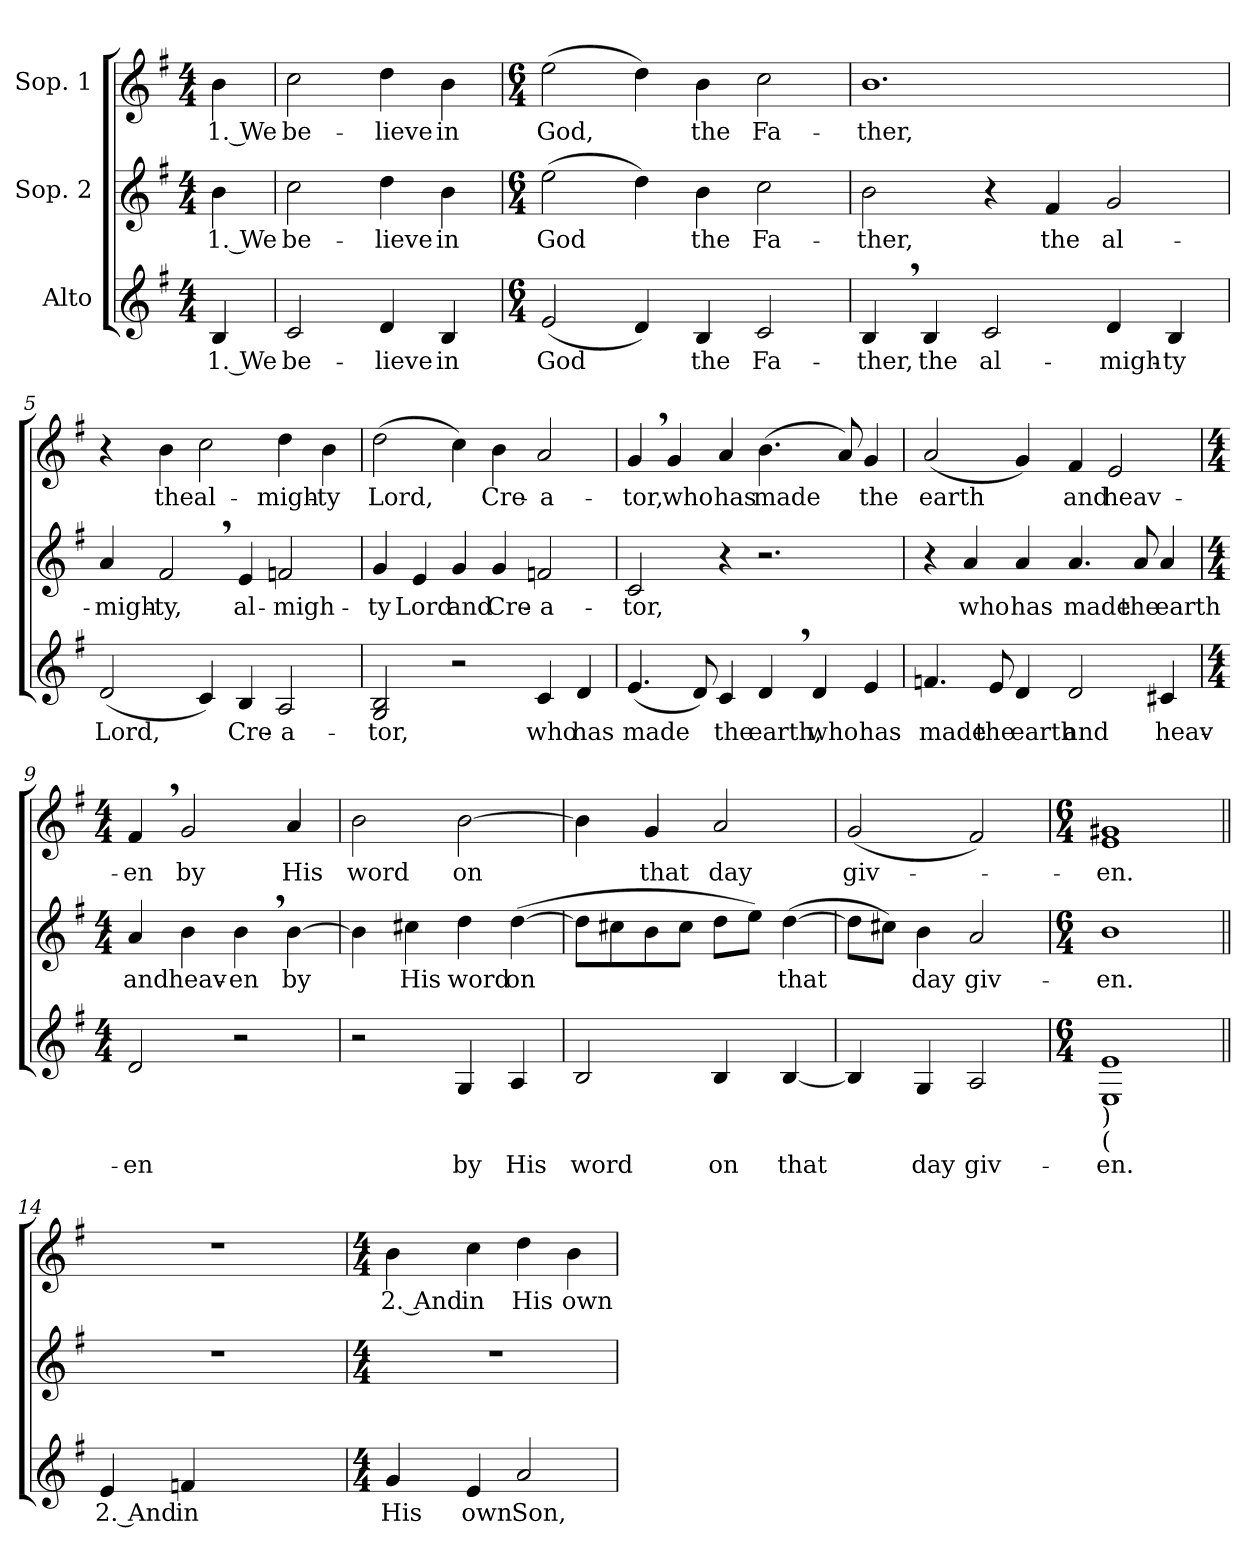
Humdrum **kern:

**kern	**text	**kern	**text	**kern	**text
*part3	*part3	*part2	*part2	*part1	*part1
*staff3	*staff3	*staff2	*staff2	*staff1	*staff1
*I"Alto	*	*I"Sop. 2	*	*I"Sop. 1	*
*clefG2	*	*clefG2	*	*clefG2	*
*k[f#]	*	*k[f#]	*	*k[f#]	*
*e:	*	*e:	*	*e:	*
*M4/4	*	*M4/4	*	*M4/4	*
=1	=1	=1	=1	=1	=1
!	!LO:LY:b	!	!LO:LY:b	!	!LO:LY:b
4B/	1. We	4b\	1. We	4b\	1. We
=2	=2	=2	=2	=2	=2
!	!LO:LY:b	!	!LO:LY:b	!	!LO:LY:b
2c/	be-	2cc\	be-	2cc\	be-
!	!LO:LY:b	!	!LO:LY:b	!	!LO:LY:b
4d/	-lieve	4dd\	-lieve	4dd\	-lieve
!	!LO:LY:b	!	!LO:LY:b	!	!LO:LY:b
4B/	in	4b\	in	4b\	in
=3	=3	=3	=3	=3	=3
*M6/4	*	*M6/4	*	*M6/4	*
!	!LO:LY:b	!	!LO:LY:b	!	!LO:LY:b
(<2e/	God	(>2ee\	God	(>2ee\	God,
4d/)	.	4dd\)	.	4dd\)	.
!	!LO:LY:b	!	!LO:LY:b	!	!LO:LY:b
4B/	the	4b\	the	4b\	the
!	!LO:LY:b	!	!LO:LY:b	!	!LO:LY:b
2c/	Fa-	2cc\	Fa-	2cc\	Fa-
=4	=4	=4	=4	=4	=4
!	!LO:LY:b	!	!LO:LY:b	!	!LO:LY:b
4B,>/	-ther,	2b\	-ther,	1.b	-ther,
!	!LO:LY:b	!	!	!	!
4B/	the	.	.	.	.
!	!LO:LY:b	!	!	!	!
2c/	al-	4r	.	.	.
!	!	!	!LO:LY:b	!	!
.	.	4f#/	the	.	.
!	!LO:LY:b	!	!LO:LY:b	!	!
4d/	-migh-	2g/	al-	.	.
!	!LO:LY:b	!	!	!	!
4B/	-ty	.	.	.	.
=5	=5	=5	=5	=5	=5
!	!LO:LY:b	!	!LO:LY:b	!	!
(<2d/	Lord,	4a/	-migh-	4r	.
!	!	!	!LO:LY:b	!	!LO:LY:b
.	.	2f#,>/	-ty,	4b\	the
!	!	!	!	!	!LO:LY:b
4c/)	.	.	.	2cc\	al-
!	!LO:LY:b	!	!LO:LY:b	!	!
4B/	Cre-	4e/	al-	.	.
!	!LO:LY:b	!	!LO:LY:b	!	!LO:LY:b
2A/	-a-	2fn/	-migh-	4dd\	-migh-
!	!	!	!	!	!LO:LY:b
.	.	.	.	4b\	-ty
!!LO:LB:g=z
=6	=6	=6	=6	=6	=6
!	!LO:LY:b	!	!LO:LY:b	!	!LO:LY:b
2G/ 2B/	-tor,	4g/	-ty	(>2dd\	Lord,
!	!	!	!LO:LY:b	!	!
.	.	4e/	Lord	.	.
!	!	!	!LO:LY:b	!	!
2r	.	4g/	and	4cc\)	.
!	!	!	!LO:LY:b	!	!LO:LY:b
.	.	4g/	Cre-	4b\	Cre-
!	!LO:LY:b	!	!LO:LY:b	!	!LO:LY:b
4c/	who	2fn/	-a-	2a/	-a-
!	!LO:LY:b	!	!	!	!
4d/	has	.	.	.	.
=7	=7	=7	=7	=7	=7
!	!LO:LY:b	!	!LO:LY:b	!	!LO:LY:b
(<4.e/	made	2c/	-tor,	4g,>/	-tor,
!	!	!	!	!	!LO:LY:b
.	.	.	.	4g/	who
8d/)	.	.	.	.	.
!	!LO:LY:b	!	!	!	!LO:LY:b
4c/	the	4r	.	4a/	has
!	!LO:LY:b	!	!	!	!LO:LY:b
4d,>/	earth,	2.r	.	(>4.b\	made
!	!LO:LY:b	!	!	!	!
4d/	who	.	.	.	.
.	.	.	.	8a/)	.
!	!LO:LY:b	!	!	!	!LO:LY:b
4e/	has	.	.	4g/	the
=8	=8	=8	=8	=8	=8
!	!LO:LY:b	!	!	!	!LO:LY:b
4.fn/	made	4r	.	(<2a/	earth
!	!	!	!LO:LY:b	!	!
.	.	4a/	who	.	.
!	!LO:LY:b	!	!	!	!
8e/	the	.	.	.	.
!	!LO:LY:b	!	!LO:LY:b	!	!
4d/	earth	4a/	has	4g/)	.
!	!LO:LY:b	!	!LO:LY:b	!	!LO:LY:b
2d/	and	4.a/	made	4f#/	and
!	!	!	!	!	!LO:LY:b
.	.	.	.	2e/	heav-
!	!	!	!LO:LY:b	!	!
.	.	8a/	the	.	.
!	!LO:LY:b	!	!LO:LY:b	!	!
4c#X/	heav-	4a/	earth	.	.
!!LO:LB:g=z
=9	=9	=9	=9	=9	=9
*M4/4	*	*M4/4	*	*M4/4	*
!	!LO:LY:b	!	!LO:LY:b	!	!LO:LY:b
2d/	-en	4a/	and	4f#,>/	-en
!	!	!	!LO:LY:b	!	!LO:LY:b
.	.	4b\	heav-	2g/	by
!	!	!	!LO:LY:b	!	!
2r	.	4b,>\	-en	.	.
!	!	!	!LO:LY:b	!	!LO:LY:b
.	.	[4b\	by	4a/	His
=10	=10	=10	=10	=10	=10
!	!	!	!	!	!LO:LY:b
2r	.	4b\]	.	2b\	word
!	!	!	!LO:LY:b	!	!
.	.	4cc#X\	His	.	.
!	!LO:LY:b	!	!LO:LY:b	!	!LO:LY:b
4G/	by	4dd\	word	[2b\	on
!	!LO:LY:b	!	!LO:LY:b	!	!
4A/	His	(>[4dd\	on	.	.
=11	=11	=11	=11	=11	=11
!	!LO:LY:b	!	!	!	!
2B/	word	8dd\L]	.	4b\]	.
.	.	8cc#X\	.	.	.
!	!	!	!	!	!LO:LY:b
.	.	8b\	.	4g/	that
.	.	8cc#\J	.	.	.
!	!LO:LY:b	!	!	!	!LO:LY:b
4B/	on	8dd\L	.	2a/	day
.	.	8ee\J)	.	.	.
!	!LO:LY:b	!	!LO:LY:b	!	!
[4B/	that	(>[4dd\	that	.	.
=12	=12	=12	=12	=12	=12
!	!	!	!	!	!LO:LY:b
4B/]	.	8dd\L]	.	(<2g/	giv-
.	.	8cc#X\J)	.	.	.
!	!LO:LY:b	!	!LO:LY:b	!	!
4G/	day	4b\	day	.	.
!	!LO:LY:b	!	!LO:LY:b	!	!
2A/	giv-	2a/	giv-	2f#/)	.
=13	=13	=13	=13	=13	=13
*M6/4	*	*M6/4	*	*M6/4	*
!LO:TX:b:t=)	!	!	!	!	!
!LO:TX:b:t=(	!	!	!	!	!
!	!LO:LY:b	!	!LO:LY:b	!	!LO:LY:b
1E 1e	-en.	1b	-en.	1e 1g#X	-en.
!!LO:PB:g=z
=14||	=14||	=14||	=14||	=14||	=14||
!	!LO:LY:b	!	!	!	!
4e/	2. And	1.r	.	1.r	.
!	!LO:LY:b	!	!	!	!
4fn/	in	.	.	.	.
1ryy	.	.	.	.	.
=15	=15	=15	=15	=15	=15
*M4/4	*	*M4/4	*	*M4/4	*
!	!LO:LY:b	!	!	!	!LO:LY:b
4g/	His	1r	.	4b\	2. And
!	!LO:LY:b	!	!	!	!LO:LY:b
4e/	own	.	.	4cc\	in
!	!LO:LY:b	!	!	!	!LO:LY:b
2a/	Son,	.	.	4dd\	His
!	!	!	!	!	!LO:LY:b
.	.	.	.	4b\	own
=	=	=	=	=	=
*-	*-	*-	*-	*-	*-
